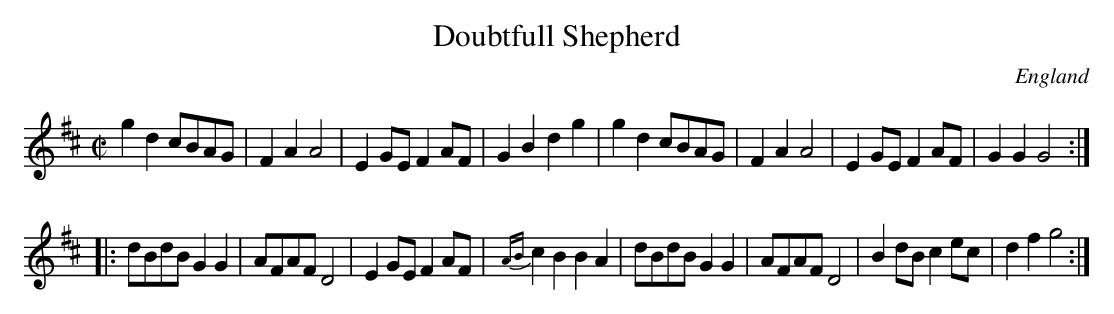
X:1
T:Doubtfull Shepherd
M:C|
O:England
K:D major
g2d2 cBAG|F2A2 A4|E2GE F2AF|G2B2 d2g2|\
g2d2 cBAG|F2A2 A4|E2GE F2AF|G2G2 G4:|
|:dBdB G2G2|AFAF D4|E2GE F2AF|{AB}c2B2 B2A2|\
dBdB G2G2|AFAF D4|B2dB c2ec|d2f2 g4:|
